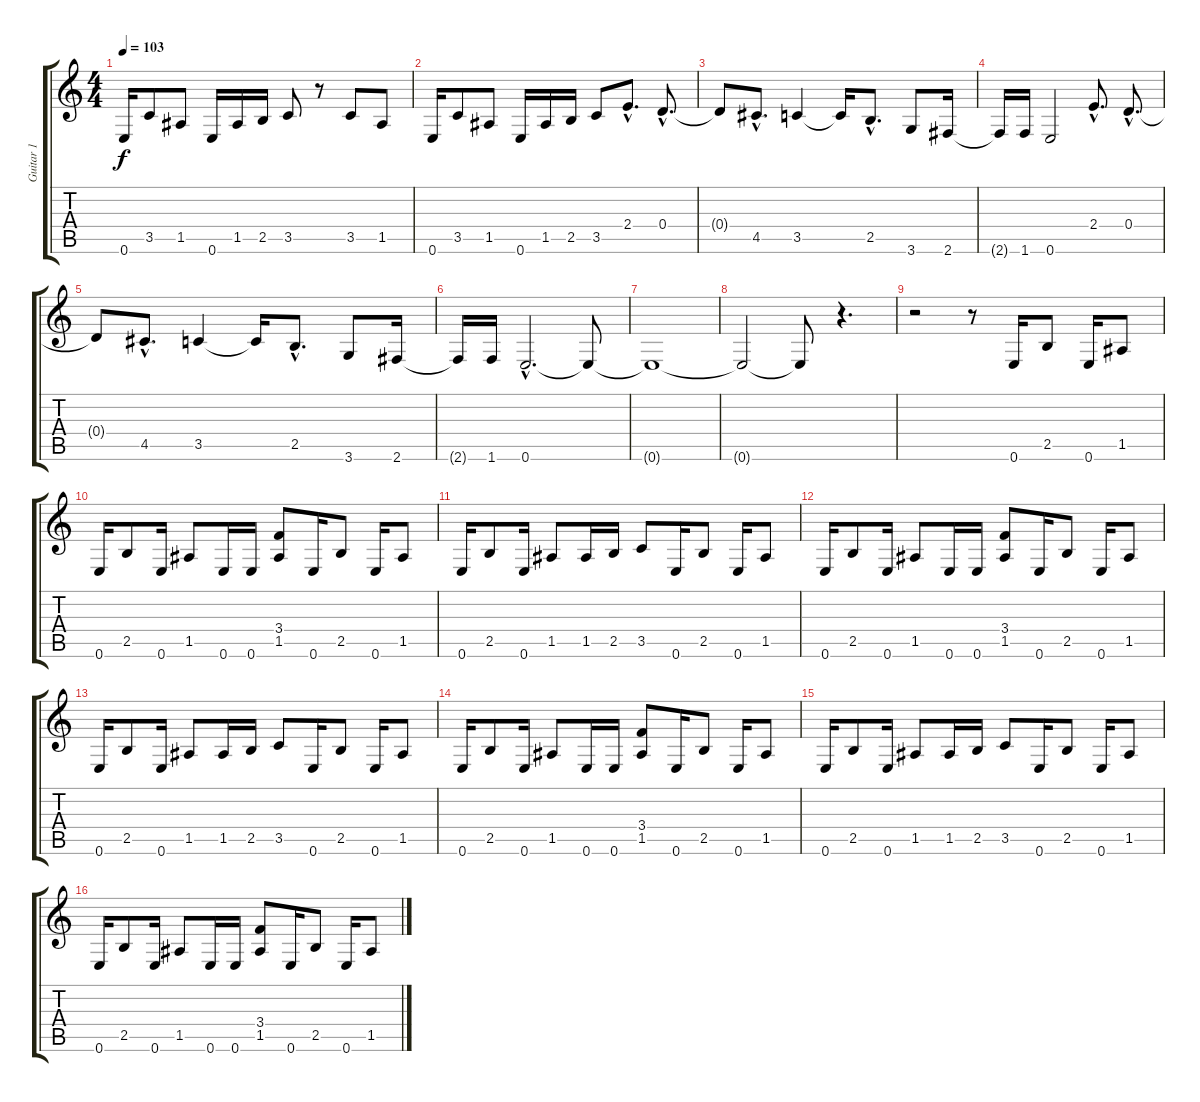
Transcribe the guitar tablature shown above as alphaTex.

\track ("Guitar 1" "Guitar 1") {instrument distortionguitar}
\staff {score tabs}
\tuning (E4 B3 G3 D3 A2 E2) {hide}
\ts (4 4)
\tempo 103
\clef g2
\ks c
0.6.16{dy f} 3.5.8 1.5.8 0.6.16 1.5.16 2.5.16 3.5.8 r.8 3.5.8 1.5.8 |
0.6.16 3.5.8 1.5.8 0.6.16 1.5.16 2.5.16 3.5.8 2.4{hac}.8{d} 0.4{hac}.8{d} |
0.4{t}.8 4.5{hac}.8{d} 3.5.4 3.5{t}.16 2.5{hac}.8{d} 3.6.8 2.6.16 |
2.6{t}.16 1.6.16 0.6.2 2.4{hac}.8{d} 0.4{hac}.8{d} |
0.4{t}.8 4.5{hac}.8{d} 3.5.4 3.5{t}.16 2.5{hac}.8{d} 3.6.8 2.6.16 |
2.6{t}.16 1.6.16 0.6{hac}.2{d} 0.6{t}.8 |
0.6{t}.1 |
0.6{t}.2 0.6{t}.8 r.4{d} |
r.2 r.8 0.6.16 2.5.8 0.6.16 1.5.8 |
0.6.16 2.5.8 0.6.16 1.5.8 0.6.16 0.6.16 (3.4 1.5).8 0.6.16 2.5.8 0.6.16 1.5.8 |
0.6.16 2.5.8 0.6.16 1.5.8 1.5.16 2.5.16 3.5.8 0.6.16 2.5.8 0.6.16 1.5.8 |
0.6.16 2.5.8 0.6.16 1.5.8 0.6.16 0.6.16 (3.4 1.5).8 0.6.16 2.5.8 0.6.16 1.5.8 |
0.6.16 2.5.8 0.6.16 1.5.8 1.5.16 2.5.16 3.5.8 0.6.16 2.5.8 0.6.16 1.5.8 |
0.6.16 2.5.8 0.6.16 1.5.8 0.6.16 0.6.16 (3.4 1.5).8 0.6.16 2.5.8 0.6.16 1.5.8 |
0.6.16 2.5.8 0.6.16 1.5.8 1.5.16 2.5.16 3.5.8 0.6.16 2.5.8 0.6.16 1.5.8 |
0.6.16 2.5.8 0.6.16 1.5.8 0.6.16 0.6.16 (3.4 1.5).8 0.6.16 2.5.8 0.6.16 1.5.8
